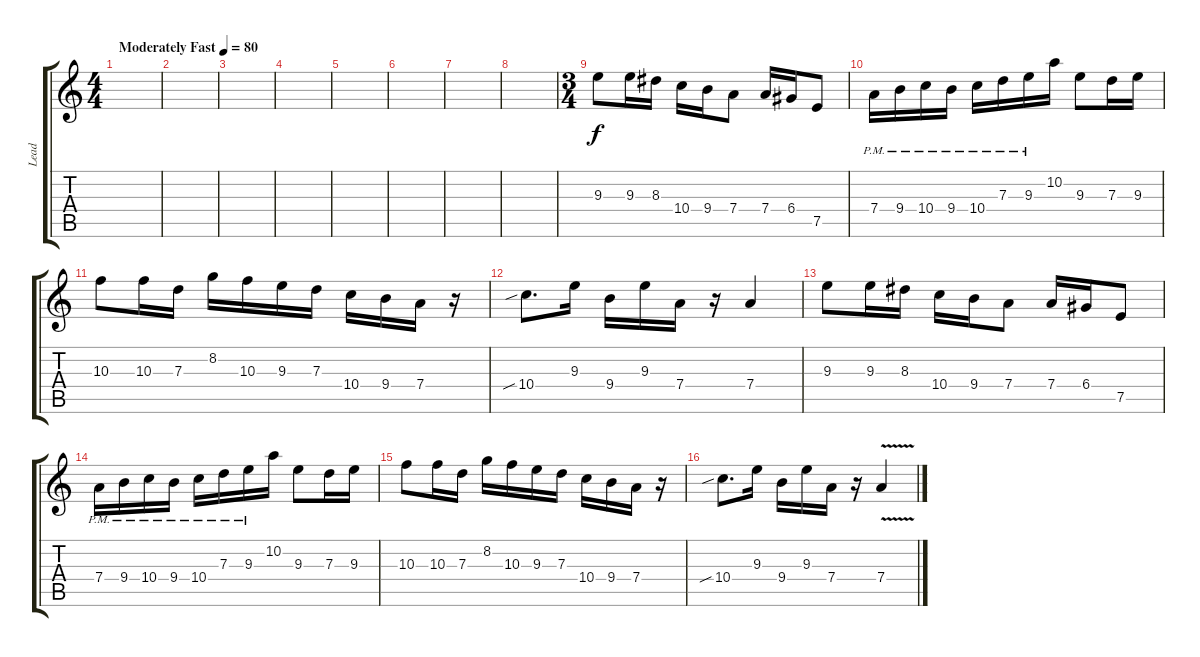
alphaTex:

\track ("Lead" "Lead") {instrument overdrivenguitar}
\staff {score tabs}
\tuning (E4 B3 G3 D3 A2 E2) {hide}
\ts (4 4)
\tempo (80 "Moderately Fast")
\clef g2
\ks c
|
|
|
|
|
|
|
|
\ts (3 4)
9.3.8 9.3.16 8.3.16 10.4.16 9.4.16 7.4.8 7.4.16 6.4.16 7.5.8 |
7.4{pm}.16 9.4{pm}.16 10.4{pm}.16 9.4{pm}.16 10.4{pm}.16 7.3{pm}.16 9.3{pm}.16 10.2.16 9.3.8 7.3.16 9.3.16 |
10.3.8 10.3.16 7.3.16 8.2.16 10.3.16 9.3.16 7.3.16 10.4.16 9.4.16 7.4.16 r.16 |
10.4{sib}.8{d} 9.3.16 9.4.16 9.3.16 7.4.16 r.16 7.4.4 |
9.3.8 9.3.16 8.3.16 10.4.16 9.4.16 7.4.8 7.4.16 6.4.16 7.5.8 |
7.4{pm}.16 9.4{pm}.16 10.4{pm}.16 9.4{pm}.16 10.4{pm}.16 7.3{pm}.16 9.3{pm}.16 10.2.16 9.3.8 7.3.16 9.3.16 |
10.3.8 10.3.16 7.3.16 8.2.16 10.3.16 9.3.16 7.3.16 10.4.16 9.4.16 7.4.16 r.16 |
10.4{sib}.8{d} 9.3.16 9.4.16 9.3.16 7.4.16 r.16 7.4{v}.4
